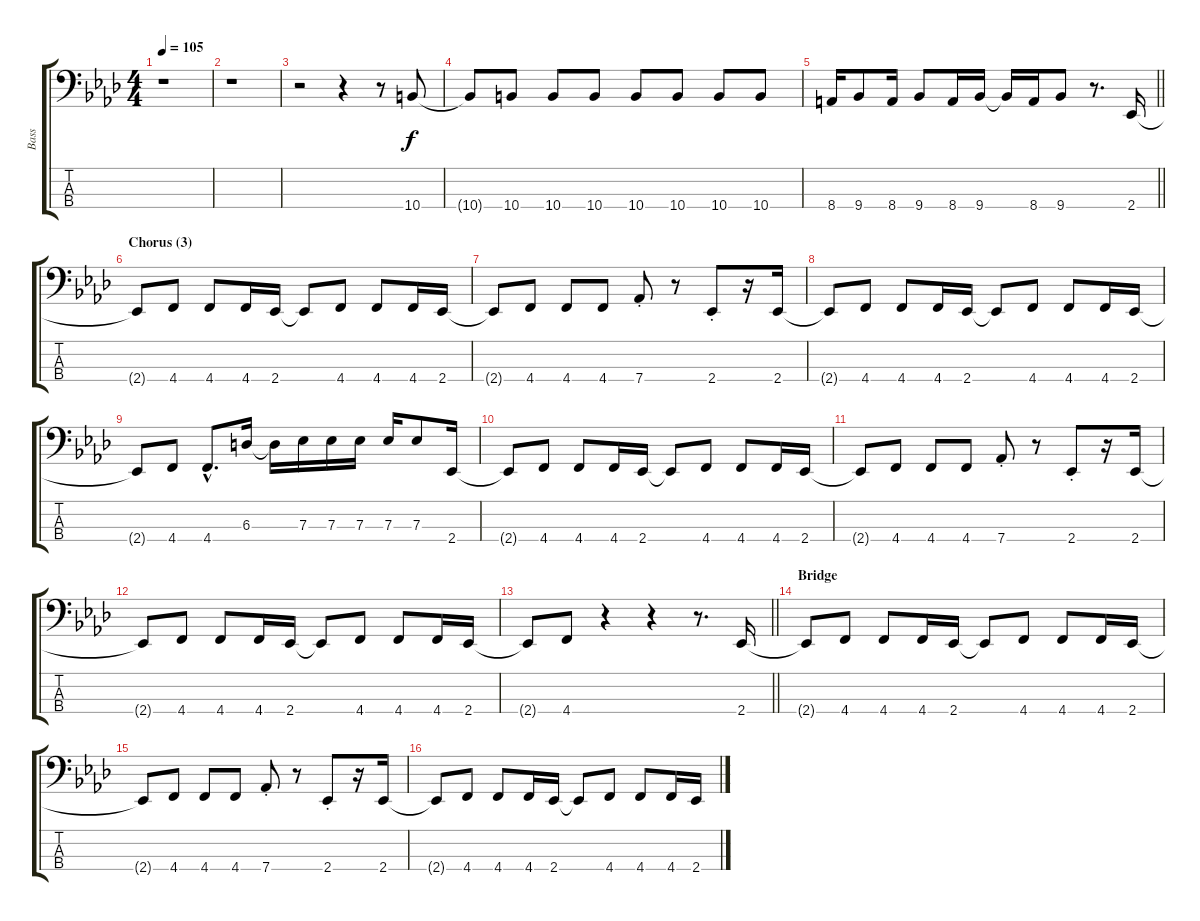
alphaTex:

\track ("Bass" "Bass") {instrument electricbasspick}
\staff {score tabs}
\tuning (Gb2 Db2 Ab1 Db1) {hide}
\ts (4 4)
\tempo 105
\clef f4
\ks fminor
r.1{dy f} |
r.1 |
r.2 r.4 r.8 10.4.8 |
10.4{t}.8 10.4.8 10.4.8 10.4.8 10.4.8 10.4.8 10.4.8 10.4.8 |
\barLineRight lightlight
8.4.16 9.4.8 8.4.16 9.4.8 8.4.16 9.4.16 9.4{t}.16 8.4.16 9.4.8 r.8{d} 2.4.16 |
\section ("" "Chorus (3)")
2.4{t}.8 4.4.8 4.4.8 4.4.16 2.4.16 2.4{t}.8 4.4.8 4.4.8 4.4.16 2.4.16 |
2.4{t}.8 4.4.8 4.4.8 4.4.8 7.4{st}.8 r.8 2.4{st}.8 r.16 2.4.16 |
2.4{t}.8 4.4.8 4.4.8 4.4.16 2.4.16 2.4{t}.8 4.4.8 4.4.8 4.4.16 2.4.16 |
2.4{t}.8 4.4.8 4.4{hac}.8{d} 6.3.16 6.3{t}.16 7.3.16 7.3.16 7.3.16 7.3.16 7.3.8 2.4.16 |
2.4{t}.8 4.4.8 4.4.8 4.4.16 2.4.16 2.4{t}.8 4.4.8 4.4.8 4.4.16 2.4.16 |
2.4{t}.8 4.4.8 4.4.8 4.4.8 7.4{st}.8 r.8 2.4{st}.8 r.16 2.4.16 |
2.4{t}.8 4.4.8 4.4.8 4.4.16 2.4.16 2.4{t}.8 4.4.8 4.4.8 4.4.16 2.4.16 |
\barLineRight lightlight
2.4{t}.8 4.4.8 r.4 r.4 r.8{d} 2.4.16 |
\section ("" "Bridge")
2.4{t}.8 4.4.8 4.4.8 4.4.16 2.4.16 2.4{t}.8 4.4.8 4.4.8 4.4.16 2.4.16 |
2.4{t}.8 4.4.8 4.4.8 4.4.8 7.4{st}.8 r.8 2.4{st}.8 r.16 2.4.16 |
2.4{t}.8 4.4.8 4.4.8 4.4.16 2.4.16 2.4{t}.8 4.4.8 4.4.8 4.4.16 2.4.16
